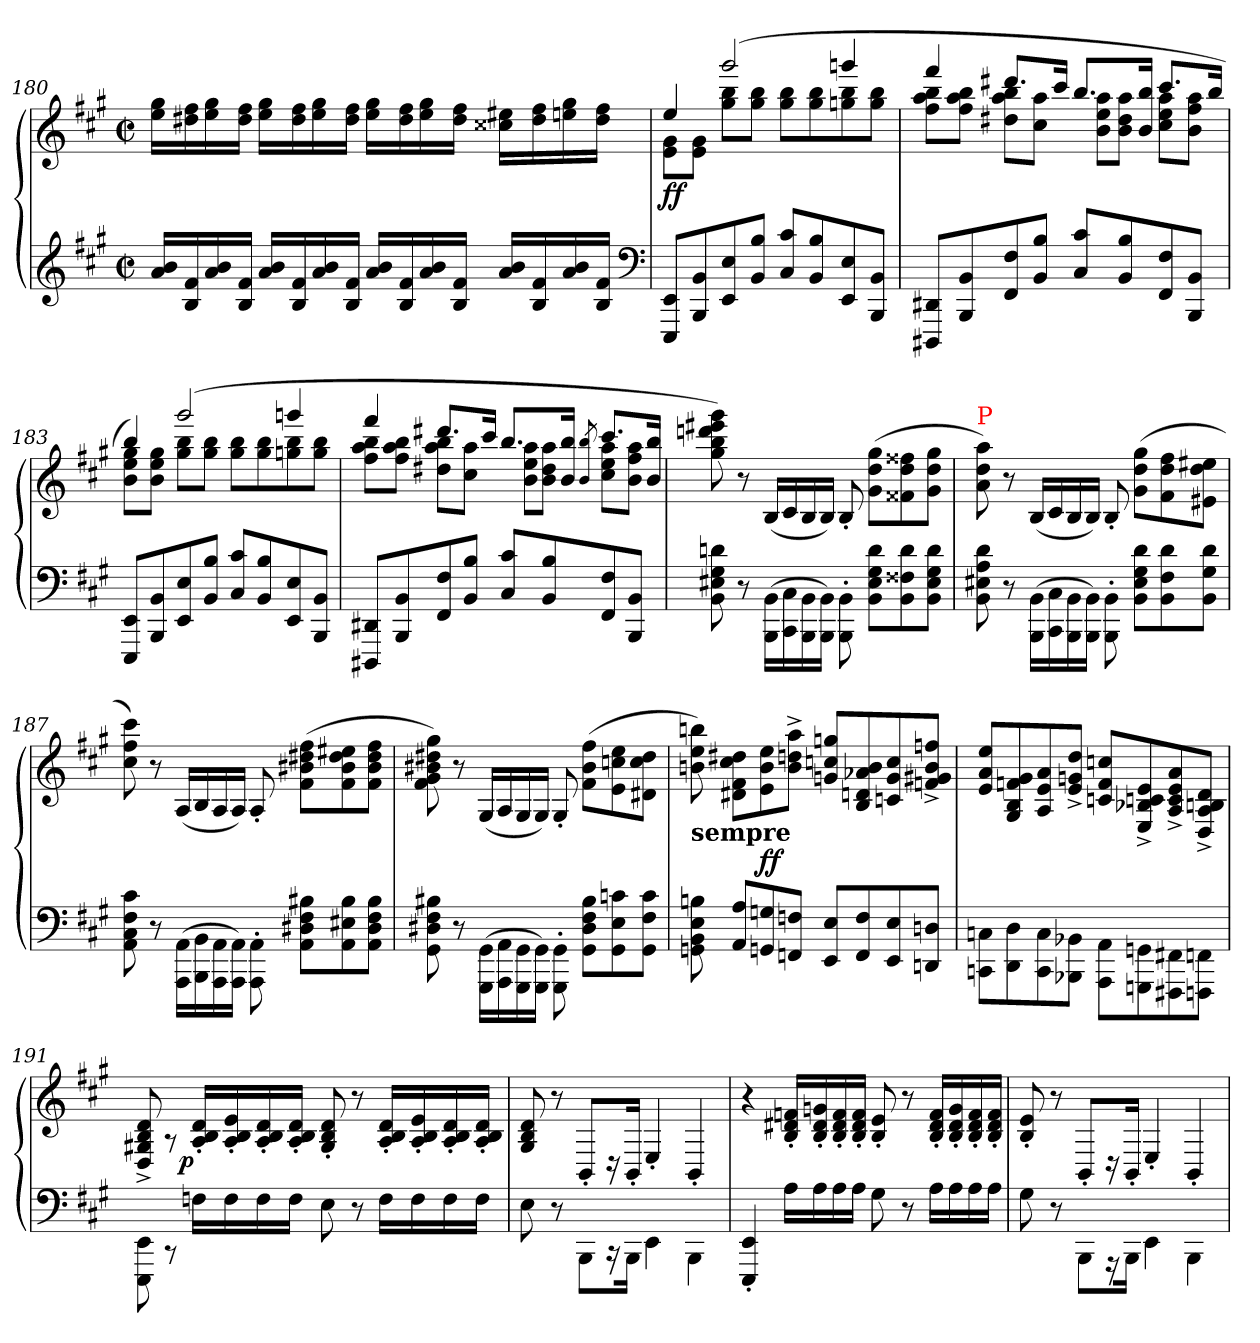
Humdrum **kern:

**kern	**kern	**dynam
*part1	*part1	*part1
*staff2	*staff1	*staff1/2
*clefG2	*clefG2	*
*k[f#c#g#]	*k[f#c#g#]	*
*M2/2	*M2/2	*
*met(c|)	*met(c|)	*
=180	=180	=180
16b 16aLL	16gg# 16eeLL	.
16f# 16B	16ff# 16dd#X	.
16b 16a	16gg# 16ee	.
16f# 16BJJ	16ff# 16dd#JJ	.
16b 16aLL	16gg# 16eeLL	.
16f# 16B	16ff# 16dd#	.
16b 16a	16gg# 16ee	.
16f# 16BJJ	16ff# 16dd#JJ	.
16b 16aLL	16gg# 16eeLL	.
16f# 16B	16ff# 16dd#	.
16b 16a	16gg# 16ee	.
16f# 16BJJ	16ff# 16dd#JJ	.
16b 16aLL	16ee#X 16cc##XLL	.
16f# 16B	16ff# 16dd#	.
16b 16a	16gg# 16een	.
16f# 16BJJ	16ff# 16dd#JJ	.
*clefF4	*	*
=181	=181	=181
*	*^	*
8EE 8EEEL	4ee	8g# 8eL	ff
8BB 8BBB	.	8g# 8eJ	.
8E 8EE	(>2ggg#	8bb 8gg#L	.
8B 8BBJ	.	8bb 8gg#J	.
8c# 8C#L	.	8bb 8gg#L	.
8B 8BB	.	8bb 8gg#	.
8E 8EE	4gggn	8bb 8ggn	.
8BB 8BBBJ	.	8bb 8ggJ	.
=182	=182	=182	=182
8DD#X 8DDD#XL	4fff#	8bb 8aa 8ff#L	.
8BB 8BBB	.	8bb 8aa 8ff#J	.
8F# 8FF#	8.ddd#XL	8bb 8aa 8dd#XL	.
8B 8BBJ	.	8aa 8cc#J	.
.	16ccc#Jk	.	.
8c# 8C#L	8.bbL	8aa 8ee 8bL	.
8B 8BB	.	8aa 8dd# 8bJ	.
.	16bb 16bJk	.	.
8F# 8FF#	8.ccc#L	8aa 8ee 8cc#L	.
8BB 8BBBJ	.	8aa 8ff# 8bJ	.
.	16bbJk	.	.
=183	=183	=183	=183
8EE 8EEEL	4bb)	8gg# 8ee 8bL	.
8BB 8BBB	.	8gg# 8ee 8bJ	.
8E 8EE	(>2ggg#	8bb 8gg#L	.
8B 8BBJ	.	8bb 8gg#J	.
8c# 8C#L	.	8bb 8gg#L	.
8B 8BB	.	8bb 8gg#	.
8E 8EE	4gggn	8bb 8ggn	.
8BB 8BBBJ	.	8bb 8ggJ	.
=184	=184	=184	=184
8DD#X 8DDD#XL	4fff#	8bb 8aa 8ff#L	.
8BB 8BBB	.	8bb 8aa 8ff#J	.
8F# 8FF#	8.ddd#XL	8bb 8aa 8dd#XL	.
8B 8BBJ	.	8aa 8cc#J	.
.	16ccc#Jk	.	.
8c# 8C#L	8.bbL	8aa 8ee 8bL	.
8B 8BB	.	8aa 8dd# 8bJ	.
.	16bb 16bJk	.	.
.	8qbb/ 8qb/	.	.
8F# 8FF#	8.ccc#L	8aa 8ee 8cc#L	.
8BB 8BBBJ	.	8aa 8ff# 8bJ	.
.	16bb 16bJk	.	.
*	*v	*v	*
=185	=185	=185
8dn 8G# 8E#X 8BB	8ggg# 8eee#X 8dddn 8bb 8gg#)	.
8r	8r	.
(<16BB\ 16BBB\LL	(>16B/LL	.
16C#\ 16CC#\	16c#/	.
16BB\ 16BBB\	16B/	.
16BB\ 16BBB\JJ)	16B/JJ)	.
8BB'<\ 8BBB'<\	8B'>/	.
8d 8G# 8E# 8BBL	(>8gg# 8dd 8g#L	.
8d 8F##X 8BB	8ff##X 8dd 8f##X	.
8d 8G# 8E# 8BBJ	8gg# 8dd 8g#J	.
=186	=186	=186
!	!LO:TX:a:color=red:t=P	!
8d 8A 8E#X 8BB	8aa 8dd 8a)	.
8r	8r	.
(<16BB\ 16BBB\LL	(>16B/LL	.
16C#\ 16CC#\	16c#/	.
16BB\ 16BBB\	16B/	.
16BB\ 16BBB\JJ)	16B/JJ)	.
8BB'<\ 8BBB'<\	8B'>/	.
8d 8G# 8E# 8BBL	(>8gg# 8dd 8g#L	.
8d 8F# 8BB	8ff# 8dd 8f#	.
8d 8G# 8BBJ	8ee#X 8dd 8e#XJ	.
=187	=187	=187
8c# 8F# 8C# 8AA	8ccc# 8ff# 8cc#)	.
8r	8r	.
(<16AA\ 16AAA\LL	(>16A/LL	.
16BB\ 16BBB\	16B/	.
16AA\ 16AAA\	16A/	.
16AA\ 16AAA\JJ)	16A/JJ)	.
8AA'<\ 8AAA'<\	8A'>/	.
8B#X 8F# 8D#X 8AAL	(>8ff# 8dd#X 8b#X 8f#L	.
8B# 8E#X 8AA	8ee#X 8dd# 8b# 8f#	.
8B# 8F# 8D# 8AAJ	8ff# 8dd# 8b# 8f#J	.
=188	=188	=188
8B#X 8F# 8D#X 8GG#	8gg# 8dd#X 8b#X 8g# 8f#)	.
8r	8r	.
(<16GG#\ 16GGG#\LL	(>16G#/LL	.
16AA\ 16AAA\	16A/	.
16GG#\ 16GGG#\	16G#/	.
16GG#\ 16GGG#\JJ)	16G#/JJ)	.
8GG#'<\ 8GGG#'<\	8G#'>/	.
8B# 8F# 8D# 8GG#L	(>8ff#\ 8b#\ 8f#\L	.
8cn 8E 8GG#	8ee 8ccn 8e	.
8c 8F# 8GG#J	8dd# 8cc 8d#XJ	.
=189	=189	=189
!	!LO:TX:b:B:t=sempre	!
8Bn 8E 8BB 8GGn	8bbn 8ee 8bn)	.
8A 8AAL	8dd#X 8cc# 8f# 8d#XL	.
8Gn 8GGn	8ee 8b 8e	ff
8Fn 8FFnJ	8aa^< 8ddn^< 8b^<J	.
8E 8EEL	8ggn 8ccn 8gnL	.
8F 8FF	8b 8a-X 8dnj 8B	.
8E 8EE	8cc 8g 8cn	.
8Dn 8DDnJ	8ffn^< 8b^< 8g#X^< 8fn^<J	.
=190	=190	=190
8Cn 8CCnL	8ee 8a 8eL	.
8D\ 8DD\	8g#/ 8fn/ 8B/ 8G#/	.
8C\ 8CC\	8a/ 8e/ 8A/	.
8BB-X 8BBB-XJ	8dd^< 8gn^< 8e^<J	.
8AA 8AAAL	8ccn 8f 8cnL	.
8GGn\ 8GGGn\	8e^</ 8cn^</ 8B-X^</ 8E^</	.
8FF#X\ 8FFF#X\	8a^</ 8e^</ 8c^</ 8A^</	.
8FFn\ 8FFFn\J	8d^>/ 8Bn^>/ 8A^>/ 8D^>/J	.
=191	=191	=191
8EE\ 8EEE\	8d^>/ 8B^>/ 8G#X^>/ 8D^>/	.
8rCC	8rA	.
!	!	!LO:DY:rj
16Fn\LL	16d'>/ 16B'>/ 16A'>/LL	p
16F\	16e'>/ 16B'>/ 16A'>/	.
16F\	16d'>/ 16B'>/ 16A'>/	.
16F\JJ	16d'>/ 16B'>/ 16A'>/JJ	.
8E\	8d'>/ 8B'>/ 8G#'>/	.
8r	8r	.
16F\LL	16d'>/ 16B'>/ 16A'>/LL	.
16F\	16e'>/ 16B'>/ 16A'>/	.
16F\	16d'>/ 16B'>/ 16A'>/	.
16F\JJ	16d'>/ 16B'>/ 16A'>/JJ	.
=192	=192	=192
8E\	8d/ 8B/ 8G#/	.
8r	8r	.
8BBB\L	8BB'>/L	.
16rCC	16r	.
16BBB\Jk	16BB'>/Jk	.
4EE\	4E'>/	.
4BBB\	4BB'>/	.
=193	=193	=193
4EE' 4EEE'	4r	.
16ALL	16fn' 16d#X' 16B'LL	.
16A	16gn' 16d#' 16B'	.
16A	16f' 16d#' 16B'	.
16AJJ	16f' 16d#' 16B'JJ	.
8G#	8e' 8B'	.
8r	8r	.
16ALL	16f' 16d#' 16B'LL	.
16A	16g' 16d#' 16B'	.
16A	16f' 16d#' 16B'	.
16AJJ	16f' 16d#' 16B'JJ	.
=194	=194	=194
8G#	8e' 8B'	.
8r	8r	.
8BBB\L	8BB'>/L	.
16rAAA	16r	.
16BBB\Jk	16BB'>/Jk	.
4EE\	4E'>/	.
4BBB\	4BB'>/	.
=	=	=
*-	*-	*-
